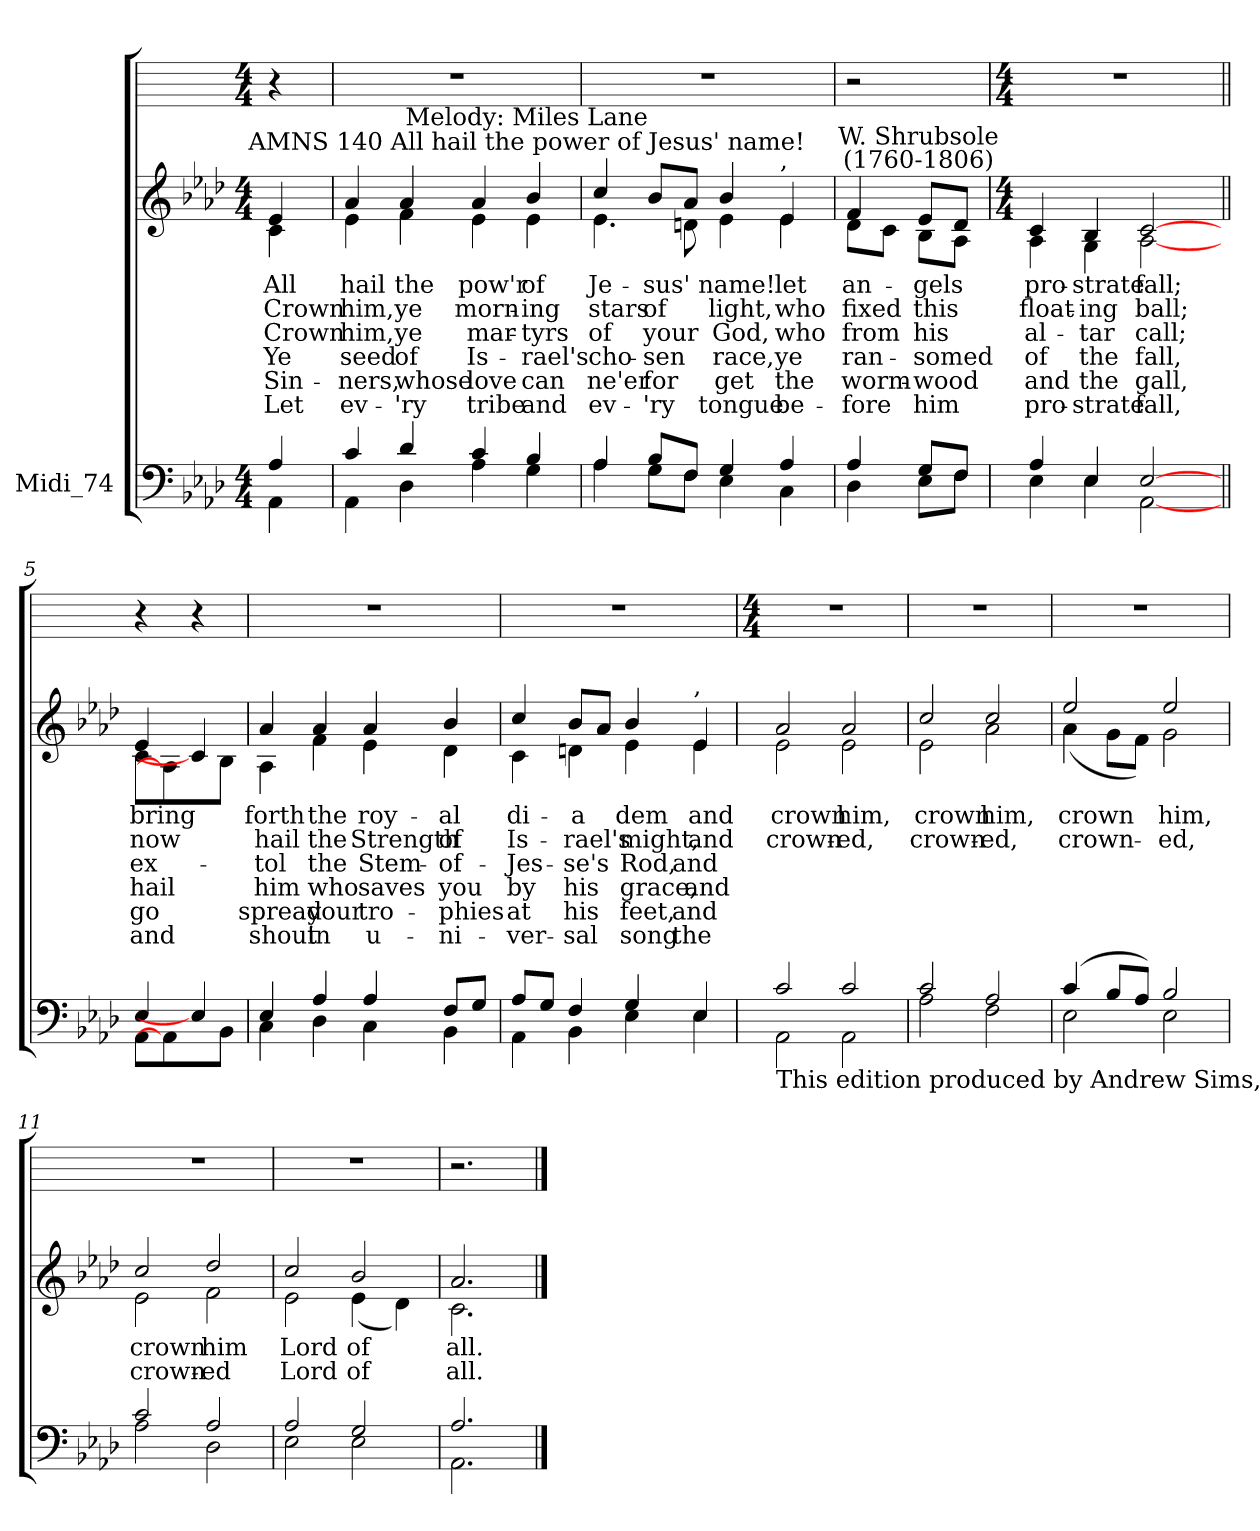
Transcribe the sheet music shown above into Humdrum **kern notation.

**kern	**kern	**text	**text	**text	**text	**text	**text	**kern
*part3	*part2	*part2	*part2	*part2	*part2	*part2	*part2	*part1
*staff3	*staff2	*staff2	*staff2	*staff2	*staff2	*staff2	*staff2	*staff1
*I"Midi_74	*	*	*	*	*	*	*	*
*clefF4	*clefG2	*	*	*	*	*	*	*
*k[b-e-a-d-]	*k[b-e-a-d-]	*	*	*	*	*	*	*
*A-:	*A-:	*	*	*	*	*	*	*
*M4/4	*M4/4	*	*	*	*	*	*	*M4/4
=	=	=	=	=	=	=	=	=
*^	*	*	*	*	*	*	*	*
!	!	!LO:TX:a:cj:t=E. Perronet\n(c. 1726-1792)	!	!	!	!	!	!	!
!	!	!	!LO:LY:b	!LO:LY:b	!LO:LY:b	!LO:LY:b	!LO:LY:b	!LO:LY:b	!
*	*	*^	*	*	*	*	*	*	*
4A-/	4AA-\	4e-/	4c\	All	Crown	Crown	Ye	Sin-	-Let	4r
=1	=1	=1	=1	=1	=1	=1	=1	=1	=1	=1
!	!	!	!	!LO:LY:b	!LO:LY:b	!LO:LY:b	!LO:LY:b	!LO:LY:b	!LO:LY:b	!
4c/	4AA-\	4a-/	4e-\	hail	him,	him,	seed	ners,	ev-	1r
!	!	!	!	!LO:LY:b	!LO:LY:b	!LO:LY:b	!LO:LY:b	!LO:LY:b	!LO:LY:b	!
4d-/	4D-\	4a-/	4f\	-the	ye	ye	of	whose	'ry	.
!	!	!	!	!LO:LY:b	!LO:LY:b	!LO:LY:b	!LO:LY:b	!LO:LY:b	!LO:LY:b	!
4c/	4A-\	4a-/	4e-\	pow'r	morn-	-mar-	-Is-	-love	tribe	.
!	!	!LO:TX:a:cj:t=AMNS 140 All hail the power of Jesus' name!	!	!	!	!	!	!	!	!
!	!	!LO:TX:a:cj:t=Melody&colon; Miles Lane	!	!	!	!	!	!	!	!
!	!	!	!	!LO:LY:b	!LO:LY:b	!LO:LY:b	!LO:LY:b	!LO:LY:b	!LO:LY:b	!
4B-/	4G\	4b-/	4e-\	of	ing	tyrs	rael's	can	and	.
=2	=2	=2	=2	=2	=2	=2	=2	=2	=2	=2
!	!	!	!	!LO:LY:b	!LO:LY:b	!LO:LY:b	!LO:LY:b	!LO:LY:b	!LO:LY:b	!
4A-/	4A-\	4cc/	4.e-\	Je-	-stars	of	cho-	-ne'er	ev-	1r
!	!	!	!	!LO:LY:b	!LO:LY:b	!LO:LY:b	!LO:LY:b	!LO:LY:b	!LO:LY:b	!
8B-/L	8G\L	8b-/L	.	-sus'	of	your	sen	for	'ry	.
8F/J	8F\J	8a-/J	8dn\	.	.	.	.	.	.	.
!	!	!	!	!LO:LY:b	!LO:LY:b	!LO:LY:b	!LO:LY:b	!LO:LY:b	!LO:LY:b	!
4G/	4E-\	4b-/	4e-\	name!	light,	God,	race,	get	tongue	.
!	!	!LO:TX:a:t=,	!	!	!	!	!	!	!	!
!	!	!	!	!LO:LY:b	!LO:LY:b	!LO:LY:b	!LO:LY:b	!LO:LY:b	!LO:LY:b	!
4A-/	4C\	4e-/	4e-\	let	who	who	ye	the	be-	.
=3	=3	=3	=3	=3	=3	=3	=3	=3	=3	=3
!	!	!	!	!LO:LY:b	!LO:LY:b	!LO:LY:b	!LO:LY:b	!LO:LY:b	!LO:LY:b	!
4A-/	4D-\	4f/	8d-\L	-an-	-fixed	from	ran-	-worm-	-fore	2r
.	.	.	8c\J	.	.	.	.	.	.	.
!	!	!LO:TX:a:cj:t=W. Shrubsole\n(1760-1806)	!	!	!	!	!	!	!	!
!	!	!	!	!LO:LY:b	!LO:LY:b	!LO:LY:b	!LO:LY:b	!LO:LY:b	!LO:LY:b	!
8G/L	8E-\L	8e-/L	8B-\L	gels	this	his	somed	wood	him	.
8F/J	8F\J	8d-/J	8A-\J	.	.	.	.	.	.	.
!!LO:LB:g=z
=4	=4	=4	=4	=4	=4	=4	=4	=4	=4	=4
*	*	*M4/4	*	*	*	*	*	*	*	*M4/4
!	!	!	!	!LO:LY:b	!LO:LY:b	!LO:LY:b	!LO:LY:b	!LO:LY:b	!LO:LY:b	!
4A-/	4E-\	4c/	4A-\	pro-	-float-	-al-	-of	and	pro-	1r
!	!	!	!	!LO:LY:b	!LO:LY:b	!LO:LY:b	!LO:LY:b	!LO:LY:b	!LO:LY:b	!
4E-/	4E-\	4B-/	4G\	-strate	ing	tar	the	the	strate	.
!	!	!	!	!LO:LY:b	!LO:LY:b	!LO:LY:b	!LO:LY:b	!LO:LY:b	!LO:LY:b	!
[2E-/	[2AA-\	[2c/	[2A-\	fall;	ball;	call;	fall,	gall,	fall,	.
=5||	=5||	=5||	=5||	=5||	=5||	=5||	=5||	=5||	=5||	=5||
!	!	!	!	!LO:LY:b	!LO:LY:b	!LO:LY:b	!LO:LY:b	!LO:LY:b	!LO:LY:b	!
4E-/	8AA-\L	4e-/	8c\L	bring	now	ex-	-hail	go	and	4r
.	4AA-\]	.	4A-\]	.	.	.	.	.	.	.
4E-/]	.	4c/]	.	.	.	.	.	.	.	4r
.	8BB-\J	.	8B-\J	.	.	.	.	.	.	.
=6	=6	=6	=6	=6	=6	=6	=6	=6	=6	=6
!	!	!	!	!LO:LY:b	!LO:LY:b	!LO:LY:b	!LO:LY:b	!LO:LY:b	!LO:LY:b	!
4E-/	4C\	4a-/	4A-\	forth	hail	tol	him	spread	shout	1r
!	!	!	!	!LO:LY:b	!LO:LY:b	!LO:LY:b	!LO:LY:b	!LO:LY:b	!LO:LY:b	!
4A-/	4D-\	4a-/	4f\	the	the	the	who	your	in	.
!	!	!	!	!LO:LY:b	!LO:LY:b	!LO:LY:b	!LO:LY:b	!LO:LY:b	!LO:LY:b	!
4A-/	4C\	4a-/	4e-\	roy-	-Strength	Stem-	-saves	tro-	-u-	.
!	!	!	!	!LO:LY:b	!LO:LY:b	!LO:LY:b	!LO:LY:b	!LO:LY:b	!LO:LY:b	!
8F/L	4BB-\	4b-/	4d-\	-al	of	of-	-you	phies	ni-	.
8G/J	.	.	.	.	.	.	.	.	.	.
=7	=7	=7	=7	=7	=7	=7	=7	=7	=7	=7
!	!	!	!	!LO:LY:b	!LO:LY:b	!LO:LY:b	!LO:LY:b	!LO:LY:b	!LO:LY:b	!
8A-/L	4AA-\	4cc/	4c\	-di-	-Is-	-Jes-	-by	at	ver-	1r
8G/J	.	.	.	.	.	.	.	.	.	.
!	!	!	!	!LO:LY:b	!LO:LY:b	!LO:LY:b	!LO:LY:b	!LO:LY:b	!LO:LY:b	!
4F/	4BB-\	8b-/L	4dn\	-a	rael's	se's	his	his	sal	.
.	.	8a-/J	.	.	.	.	.	.	.	.
!	!	!	!	!LO:LY:b	!LO:LY:b	!LO:LY:b	!LO:LY:b	!LO:LY:b	!LO:LY:b	!
4G/	4E-\	4b-/	4e-\	dem	might,	Rod,	grace,	feet,	song	.
!	!	!LO:TX:a:t=,	!	!	!	!	!	!	!	!
!	!	!	!	!LO:LY:b	!LO:LY:b	!LO:LY:b	!LO:LY:b	!LO:LY:b	!LO:LY:b	!
4E-/	4E-\	4e-/	4e-\	and	and	and	and	and	the	.
!!LO:LB:g=z
=8	=8	=8	=8	=8	=8	=8	=8	=8	=8	=8
*	*	*	*	*	*	*	*	*	*	*M4/4
!LO:TX:b:t=This edition produced by Andrew Sims, 2020	!	!	!	!	!	!	!	!	!	!
!	!	!	!	!LO:LY:b	!LO:LY:b	!	!	!	!	!
2c/	2AA-\	2a-/	2e-\	crown	crown-	.	.	.	.	1r
!	!	!	!	!LO:LY:b	!LO:LY:b	!	!	!	!	!
2c/	2AA-\	2a-/	2e-\	-him,	ed,	.	.	.	.	.
=9	=9	=9	=9	=9	=9	=9	=9	=9	=9	=9
!	!	!	!	!LO:LY:b	!LO:LY:b	!	!	!	!	!
2c/	2A-\	2cc/	2e-\	crown	crown-	.	.	.	.	1r
!	!	!	!	!LO:LY:b	!LO:LY:b	!	!	!	!	!
2A-/	2F\	2cc/	2a-\	-him,	ed,	.	.	.	.	.
=10	=10	=10	=10	=10	=10	=10	=10	=10	=10	=10
!	!	!	!	!LO:LY:b	!LO:LY:b	!	!	!	!	!
(>4c/	2E-\	2ee-/	(<4a-\	crown	crown-	.	.	.	.	1r
8B-/L	.	.	8g\L	.	.	.	.	.	.	.
8A-/J)	.	.	8f\J)	.	.	.	.	.	.	.
!	!	!	!	!LO:LY:b	!LO:LY:b	!	!	!	!	!
2B-/	2E-\	2ee-/	2g\	-him,	ed,	.	.	.	.	.
=11	=11	=11	=11	=11	=11	=11	=11	=11	=11	=11
!	!	!	!	!LO:LY:b	!LO:LY:b	!	!	!	!	!
2c/	2A-\	2cc/	2e-\	crown	crown-	.	.	.	.	1r
!	!	!	!	!LO:LY:b	!LO:LY:b	!	!	!	!	!
2A-/	2D-\	2dd-/	2f\	-him	ed	.	.	.	.	.
=12	=12	=12	=12	=12	=12	=12	=12	=12	=12	=12
!	!	!	!	!LO:LY:b	!LO:LY:b	!	!	!	!	!
2A-/	2E-\	2cc/	2e-\	Lord	Lord	.	.	.	.	1r
!	!	!	!	!LO:LY:b	!LO:LY:b	!	!	!	!	!
2G/	2E-\	2b-/	(<4e-\	of	of	.	.	.	.	.
.	.	.	4d-\)	.	.	.	.	.	.	.
=13	=13	=13	=13	=13	=13	=13	=13	=13	=13	=13
!	!	!	!	!LO:LY:b	!LO:LY:b	!	!	!	!	!
2.A-/	2.AA-\	2.a-/	2.c\	all.	all.	.	.	.	.	2.r
*v	*v	*	*	*	*	*	*	*	*	*
*	*v	*v	*	*	*	*	*	*	*
==	==	==	==	==	==	==	==	==
*-	*-	*-	*-	*-	*-	*-	*-	*-
